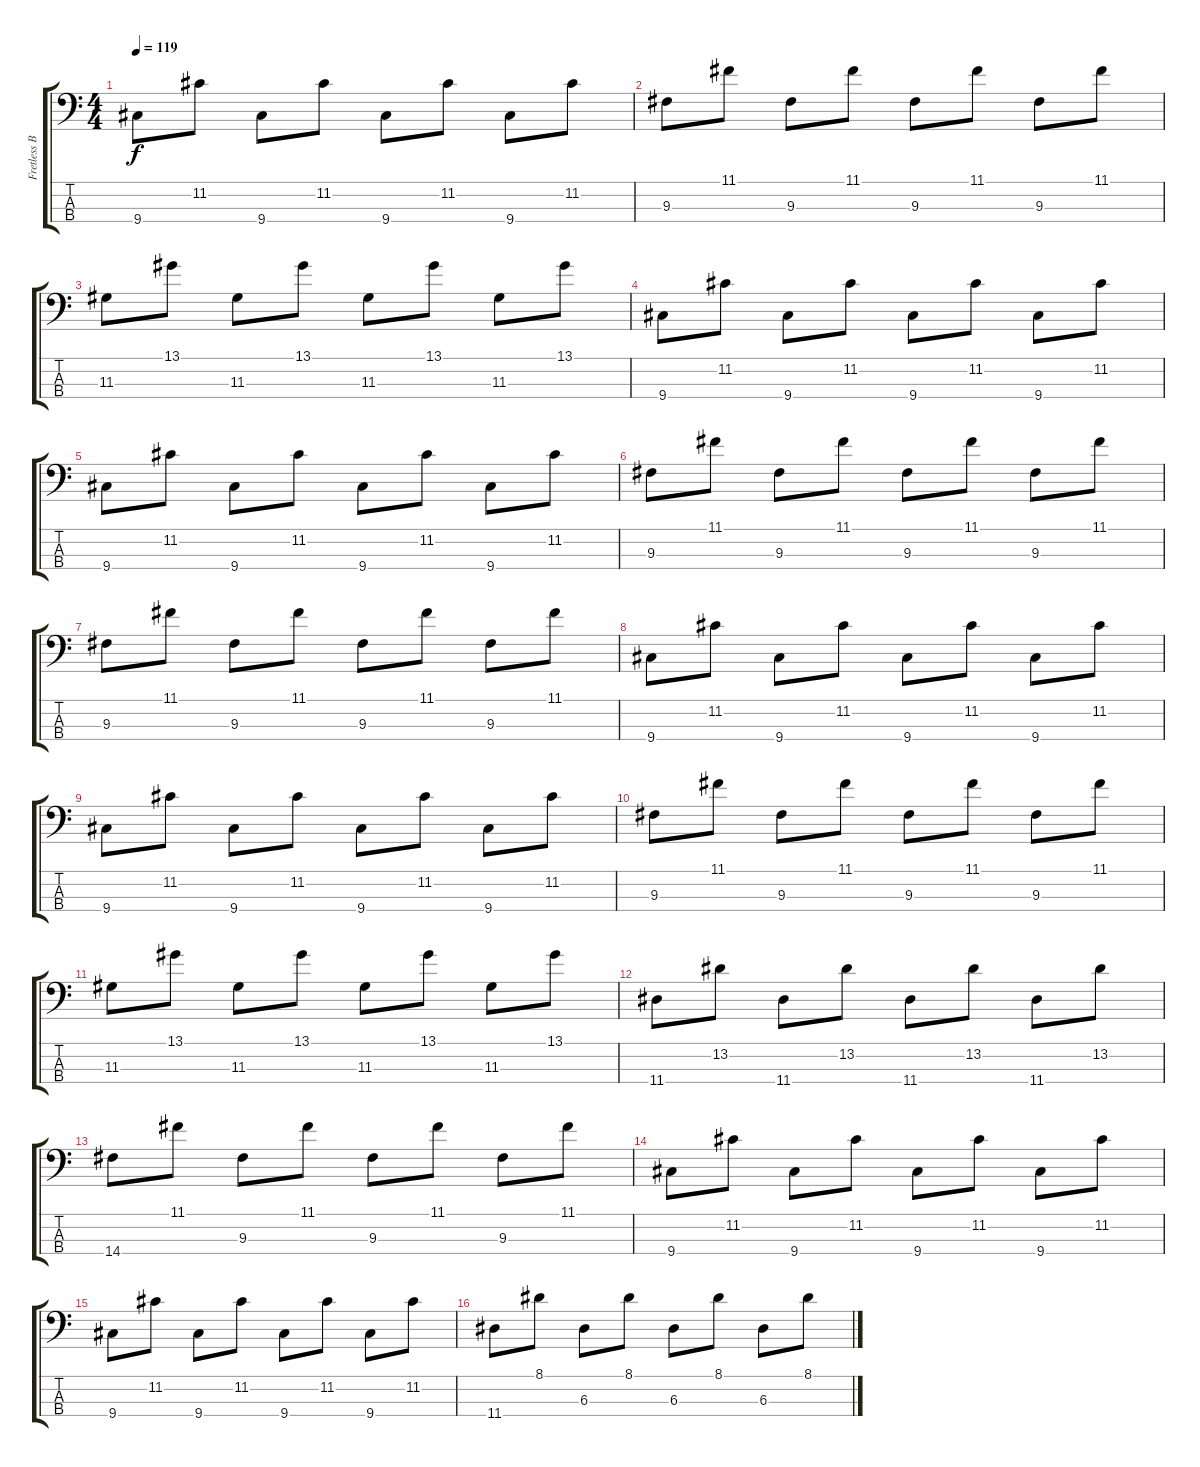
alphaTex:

\track ("Fretless Bass" "Fretless B") {instrument fretlessbass}
\staff {score tabs}
\tuning (G2 D2 A1 E1) {hide}
\ts (4 4)
\tempo 119
\clef f4
\ks c
9.4.8{dy f} 11.2.8 9.4.8 11.2.8 9.4.8 11.2.8 9.4.8 11.2.8 |
9.3.8 11.1.8 9.3.8 11.1.8 9.3.8 11.1.8 9.3.8 11.1.8 |
11.3.8 13.1.8 11.3.8 13.1.8 11.3.8 13.1.8 11.3.8 13.1.8 |
9.4.8 11.2.8 9.4.8 11.2.8 9.4.8 11.2.8 9.4.8 11.2.8 |
9.4.8 11.2.8 9.4.8 11.2.8 9.4.8 11.2.8 9.4.8 11.2.8 |
9.3.8 11.1.8 9.3.8 11.1.8 9.3.8 11.1.8 9.3.8 11.1.8 |
9.3.8 11.1.8 9.3.8 11.1.8 9.3.8 11.1.8 9.3.8 11.1.8 |
9.4.8 11.2.8 9.4.8 11.2.8 9.4.8 11.2.8 9.4.8 11.2.8 |
9.4.8 11.2.8 9.4.8 11.2.8 9.4.8 11.2.8 9.4.8 11.2.8 |
9.3.8 11.1.8 9.3.8 11.1.8 9.3.8 11.1.8 9.3.8 11.1.8 |
11.3.8 13.1.8 11.3.8 13.1.8 11.3.8 13.1.8 11.3.8 13.1.8 |
11.4.8 13.2.8 11.4.8 13.2.8 11.4.8 13.2.8 11.4.8 13.2.8 |
14.4.8 11.1.8 9.3.8 11.1.8 9.3.8 11.1.8 9.3.8 11.1.8 |
9.4.8 11.2.8 9.4.8 11.2.8 9.4.8 11.2.8 9.4.8 11.2.8 |
9.4.8 11.2.8 9.4.8 11.2.8 9.4.8 11.2.8 9.4.8 11.2.8 |
11.4.8 8.1.8 6.3.8 8.1.8 6.3.8 8.1.8 6.3.8 8.1.8
